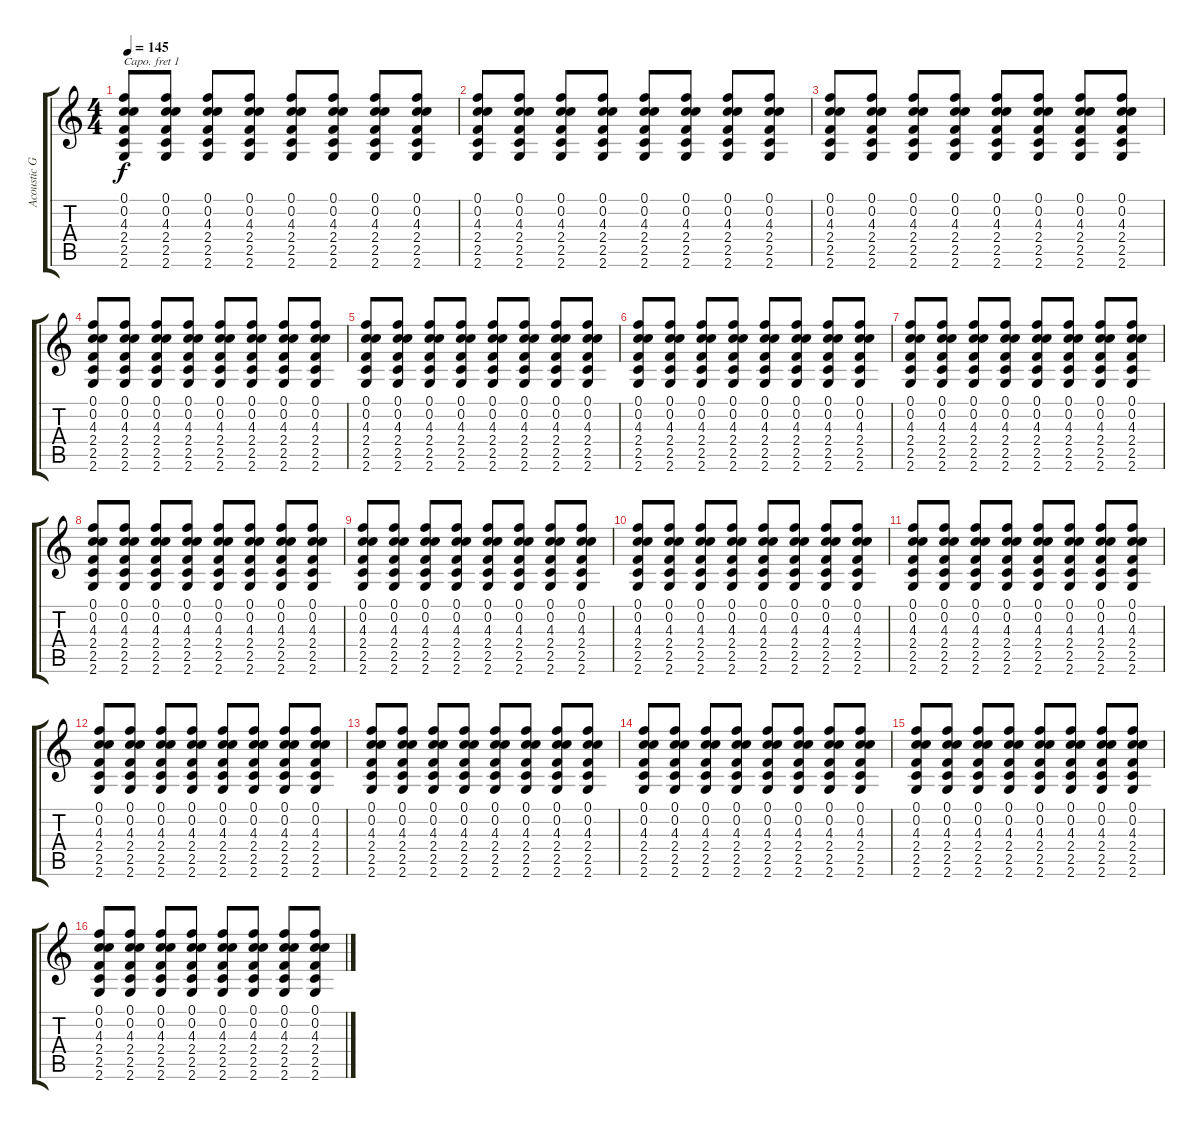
\track ("Acoustic Guitar" "Acoustic G") {instrument acousticguitarsteel}
\staff {score tabs}
\capo 1
\tuning (E4 B3 G3 D3 A2 E2) {hide}
\ts (4 4)
\tempo 145
\clef g2
\ks c
(0.1 0.2 4.3 2.4 2.5 2.6).8{dy f} (0.1 0.2 4.3 2.4 2.5 2.6).8 (0.1 0.2 4.3 2.4 2.5 2.6).8 (0.1 0.2 4.3 2.4 2.5 2.6).8 (0.1 0.2 4.3 2.4 2.5 2.6).8 (0.1 0.2 4.3 2.4 2.5 2.6).8 (0.1 0.2 4.3 2.4 2.5 2.6).8 (0.1 0.2 4.3 2.4 2.5 2.6).8 |
(0.1 0.2 4.3 2.4 2.5 2.6).8 (0.1 0.2 4.3 2.4 2.5 2.6).8 (0.1 0.2 4.3 2.4 2.5 2.6).8 (0.1 0.2 4.3 2.4 2.5 2.6).8 (0.1 0.2 4.3 2.4 2.5 2.6).8 (0.1 0.2 4.3 2.4 2.5 2.6).8 (0.1 0.2 4.3 2.4 2.5 2.6).8 (0.1 0.2 4.3 2.4 2.5 2.6).8 |
(0.1 0.2 4.3 2.4 2.5 2.6).8 (0.1 0.2 4.3 2.4 2.5 2.6).8 (0.1 0.2 4.3 2.4 2.5 2.6).8 (0.1 0.2 4.3 2.4 2.5 2.6).8 (0.1 0.2 4.3 2.4 2.5 2.6).8 (0.1 0.2 4.3 2.4 2.5 2.6).8 (0.1 0.2 4.3 2.4 2.5 2.6).8 (0.1 0.2 4.3 2.4 2.5 2.6).8 |
(0.1 0.2 4.3 2.4 2.5 2.6).8 (0.1 0.2 4.3 2.4 2.5 2.6).8 (0.1 0.2 4.3 2.4 2.5 2.6).8 (0.1 0.2 4.3 2.4 2.5 2.6).8 (0.1 0.2 4.3 2.4 2.5 2.6).8 (0.1 0.2 4.3 2.4 2.5 2.6).8 (0.1 0.2 4.3 2.4 2.5 2.6).8 (0.1 0.2 4.3 2.4 2.5 2.6).8 |
(0.1 0.2 4.3 2.4 2.5 2.6).8 (0.1 0.2 4.3 2.4 2.5 2.6).8 (0.1 0.2 4.3 2.4 2.5 2.6).8 (0.1 0.2 4.3 2.4 2.5 2.6).8 (0.1 0.2 4.3 2.4 2.5 2.6).8 (0.1 0.2 4.3 2.4 2.5 2.6).8 (0.1 0.2 4.3 2.4 2.5 2.6).8 (0.1 0.2 4.3 2.4 2.5 2.6).8 |
(0.1 0.2 4.3 2.4 2.5 2.6).8 (0.1 0.2 4.3 2.4 2.5 2.6).8 (0.1 0.2 4.3 2.4 2.5 2.6).8 (0.1 0.2 4.3 2.4 2.5 2.6).8 (0.1 0.2 4.3 2.4 2.5 2.6).8 (0.1 0.2 4.3 2.4 2.5 2.6).8 (0.1 0.2 4.3 2.4 2.5 2.6).8 (0.1 0.2 4.3 2.4 2.5 2.6).8 |
(0.1 0.2 4.3 2.4 2.5 2.6).8 (0.1 0.2 4.3 2.4 2.5 2.6).8 (0.1 0.2 4.3 2.4 2.5 2.6).8 (0.1 0.2 4.3 2.4 2.5 2.6).8 (0.1 0.2 4.3 2.4 2.5 2.6).8 (0.1 0.2 4.3 2.4 2.5 2.6).8 (0.1 0.2 4.3 2.4 2.5 2.6).8 (0.1 0.2 4.3 2.4 2.5 2.6).8 |
(0.1 0.2 4.3 2.4 2.5 2.6).8 (0.1 0.2 4.3 2.4 2.5 2.6).8 (0.1 0.2 4.3 2.4 2.5 2.6).8 (0.1 0.2 4.3 2.4 2.5 2.6).8 (0.1 0.2 4.3 2.4 2.5 2.6).8 (0.1 0.2 4.3 2.4 2.5 2.6).8 (0.1 0.2 4.3 2.4 2.5 2.6).8 (0.1 0.2 4.3 2.4 2.5 2.6).8 |
(0.1 0.2 4.3 2.4 2.5 2.6).8 (0.1 0.2 4.3 2.4 2.5 2.6).8 (0.1 0.2 4.3 2.4 2.5 2.6).8 (0.1 0.2 4.3 2.4 2.5 2.6).8 (0.1 0.2 4.3 2.4 2.5 2.6).8 (0.1 0.2 4.3 2.4 2.5 2.6).8 (0.1 0.2 4.3 2.4 2.5 2.6).8 (0.1 0.2 4.3 2.4 2.5 2.6).8 |
(0.1 0.2 4.3 2.4 2.5 2.6).8 (0.1 0.2 4.3 2.4 2.5 2.6).8 (0.1 0.2 4.3 2.4 2.5 2.6).8 (0.1 0.2 4.3 2.4 2.5 2.6).8 (0.1 0.2 4.3 2.4 2.5 2.6).8 (0.1 0.2 4.3 2.4 2.5 2.6).8 (0.1 0.2 4.3 2.4 2.5 2.6).8 (0.1 0.2 4.3 2.4 2.5 2.6).8 |
(0.1 0.2 4.3 2.4 2.5 2.6).8 (0.1 0.2 4.3 2.4 2.5 2.6).8 (0.1 0.2 4.3 2.4 2.5 2.6).8 (0.1 0.2 4.3 2.4 2.5 2.6).8 (0.1 0.2 4.3 2.4 2.5 2.6).8 (0.1 0.2 4.3 2.4 2.5 2.6).8 (0.1 0.2 4.3 2.4 2.5 2.6).8 (0.1 0.2 4.3 2.4 2.5 2.6).8 |
(0.1 0.2 4.3 2.4 2.5 2.6).8 (0.1 0.2 4.3 2.4 2.5 2.6).8 (0.1 0.2 4.3 2.4 2.5 2.6).8 (0.1 0.2 4.3 2.4 2.5 2.6).8 (0.1 0.2 4.3 2.4 2.5 2.6).8 (0.1 0.2 4.3 2.4 2.5 2.6).8 (0.1 0.2 4.3 2.4 2.5 2.6).8 (0.1 0.2 4.3 2.4 2.5 2.6).8 |
(0.1 0.2 4.3 2.4 2.5 2.6).8 (0.1 0.2 4.3 2.4 2.5 2.6).8 (0.1 0.2 4.3 2.4 2.5 2.6).8 (0.1 0.2 4.3 2.4 2.5 2.6).8 (0.1 0.2 4.3 2.4 2.5 2.6).8 (0.1 0.2 4.3 2.4 2.5 2.6).8 (0.1 0.2 4.3 2.4 2.5 2.6).8 (0.1 0.2 4.3 2.4 2.5 2.6).8 |
(0.1 0.2 4.3 2.4 2.5 2.6).8 (0.1 0.2 4.3 2.4 2.5 2.6).8 (0.1 0.2 4.3 2.4 2.5 2.6).8 (0.1 0.2 4.3 2.4 2.5 2.6).8 (0.1 0.2 4.3 2.4 2.5 2.6).8 (0.1 0.2 4.3 2.4 2.5 2.6).8 (0.1 0.2 4.3 2.4 2.5 2.6).8 (0.1 0.2 4.3 2.4 2.5 2.6).8 |
(0.1 0.2 4.3 2.4 2.5 2.6).8 (0.1 0.2 4.3 2.4 2.5 2.6).8 (0.1 0.2 4.3 2.4 2.5 2.6).8 (0.1 0.2 4.3 2.4 2.5 2.6).8 (0.1 0.2 4.3 2.4 2.5 2.6).8 (0.1 0.2 4.3 2.4 2.5 2.6).8 (0.1 0.2 4.3 2.4 2.5 2.6).8 (0.1 0.2 4.3 2.4 2.5 2.6).8 |
(0.1 0.2 4.3 2.4 2.5 2.6).8 (0.1 0.2 4.3 2.4 2.5 2.6).8 (0.1 0.2 4.3 2.4 2.5 2.6).8 (0.1 0.2 4.3 2.4 2.5 2.6).8 (0.1 0.2 4.3 2.4 2.5 2.6).8 (0.1 0.2 4.3 2.4 2.5 2.6).8 (0.1 0.2 4.3 2.4 2.5 2.6).8 (0.1 0.2 4.3 2.4 2.5 2.6).8
